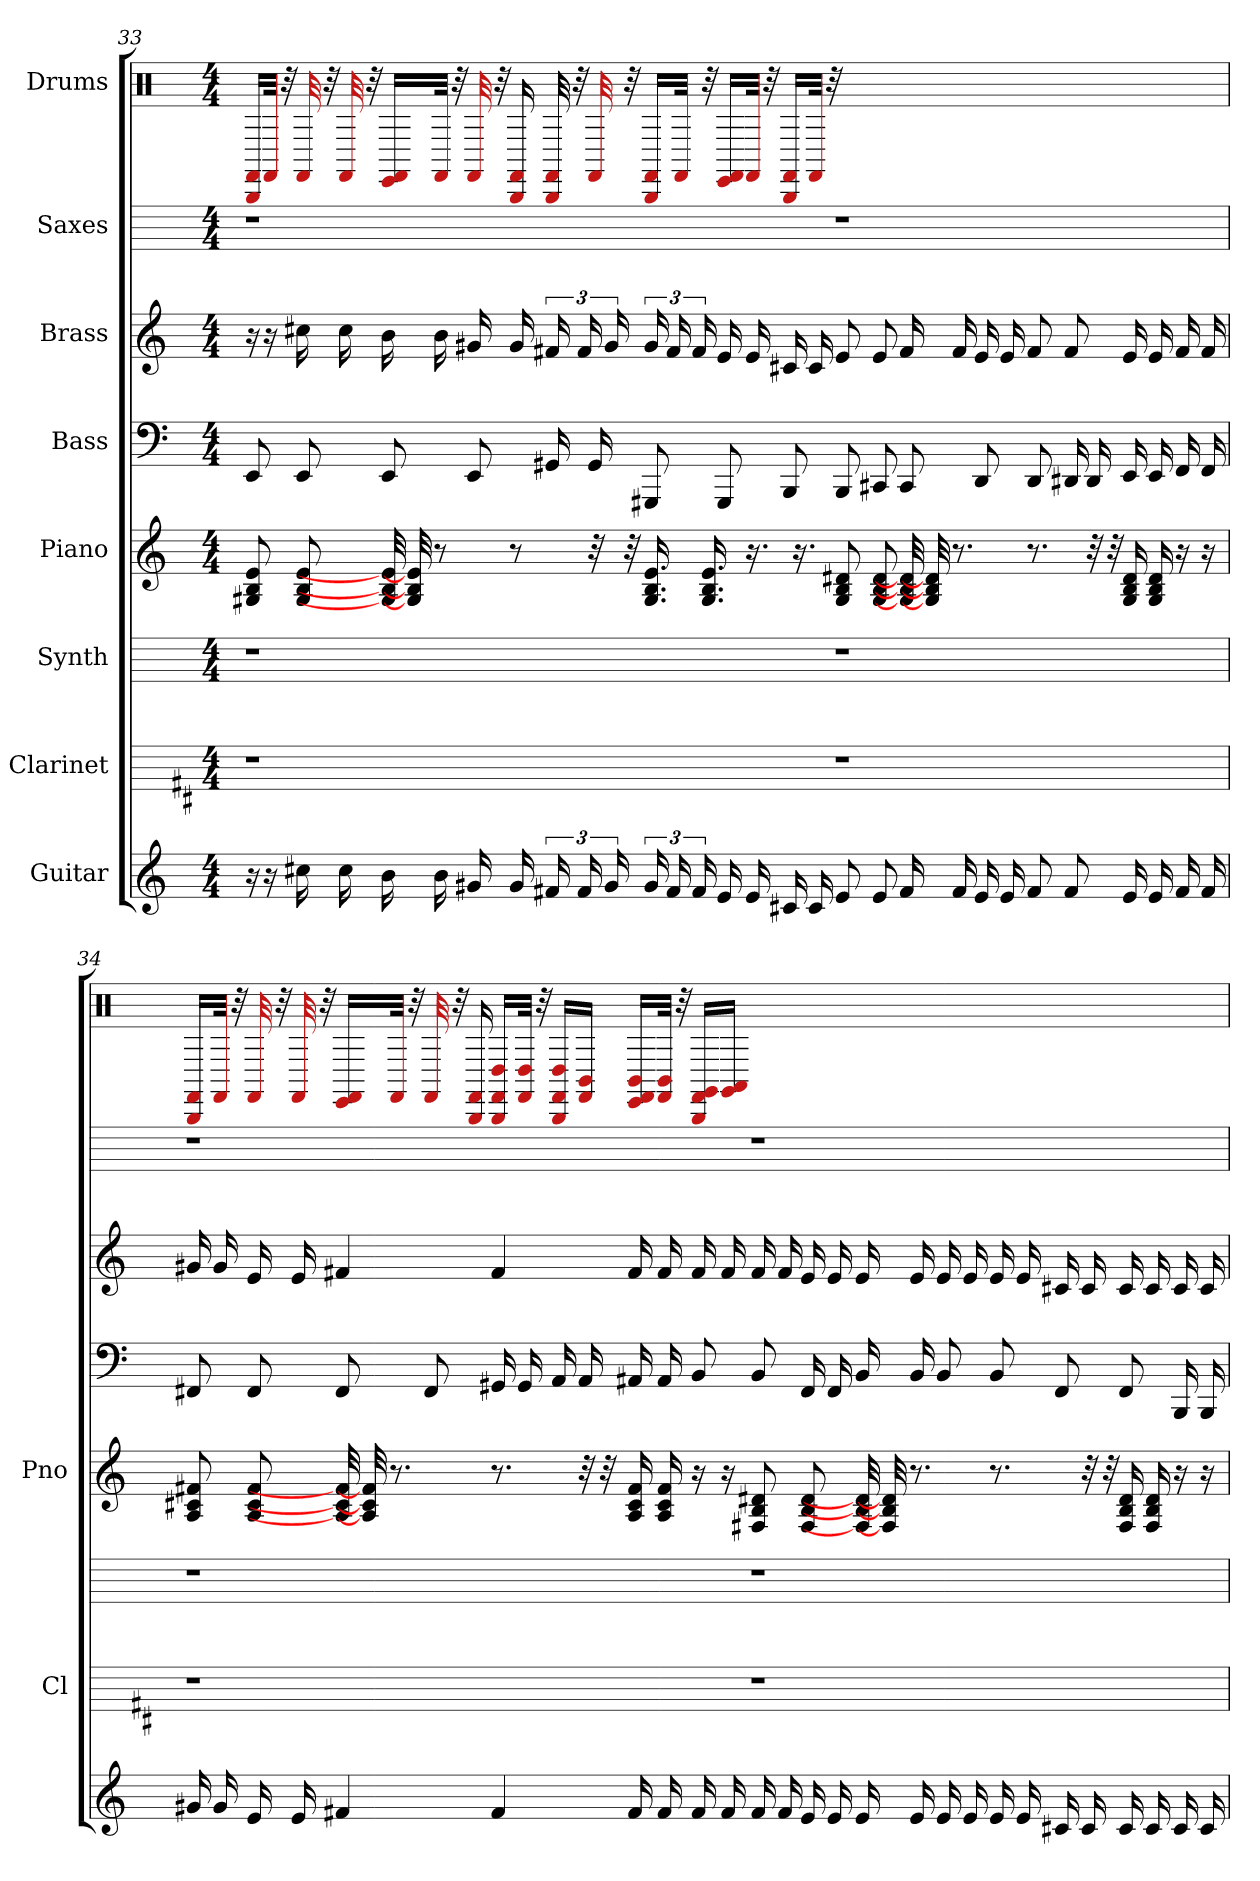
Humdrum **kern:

**kern	**kern	**kern	**kern	**kern	**kern	**kern	**kern
*part8	*part7	*part6	*part5	*part4	*part3	*part2	*part1
*staff8	*staff7	*staff6	*staff5	*staff4	*staff3	*staff2	*staff1
*I"Guitar	*I"Clarinet	*I"Synth	*I"Piano	*I"Bass	*I"Brass	*I"Saxes	*I"Drums
*	*I'Cl	*	*I'Pno	*	*	*	*
*	*	*	*	*	*	*	*clefX
*	*ITrd1c2	*	*	*	*	*ITrd8c14	*
*k[]	*k[]	*k[]	*k[]	*k[]	*k[]	*k[]	*k[]
*M4/4	*M4/4	*M4/4	*M4/4	*M4/4	*M4/4	*M4/4	*M4/4
=33	=33	=33	=33	=33	=33	=33	=33
16r	1r	1r	8e 8B 8G#	8EE	16r	1r	16BBB/ 16FF#/LL
16r	.	.	.	.	16r	.	32FF#/JJk
.	.	.	.	.	.	.	32r
16cc#	.	.	8e 8B 8G#	8EE	16cc#	.	32FF#
.	.	.	.	.	.	.	32r
16cc#	.	.	.	.	16cc#	.	32FF#
.	.	.	.	.	.	.	32r
16b	.	.	32e] 32B] 32G#]	8EE	16b	.	16EE/ 16FF#/LL
.	.	.	32e] 32B] 32G#]	.	.	.	.
16b	.	.	8r	.	16b	.	32FF#/JJk
.	.	.	.	.	.	.	32r
16g#	.	.	.	8EE	16g#	.	32FF#
.	.	.	.	.	.	.	32r
16g#	.	.	8r	.	16g#	.	16BBB 16FF#
24f#	.	.	.	16GG#	24f#	.	32BBB 32FF#
.	.	.	.	.	.	.	32r
24f#	.	.	.	.	24f#	.	.
.	.	.	32r	16GG#	.	.	32FF#
24g#	.	.	.	.	24g#	.	.
.	.	.	32r	.	.	.	32r
24g#	.	.	16.e 16.B 16.G#	8GGG#	24g#	.	16BBB/ 16FF#/LL
24f#	.	.	.	.	24f#	.	.
.	.	.	.	.	.	.	32FF#/JJk
24f#	.	.	.	.	24f#	.	.
.	.	.	16.e 16.B 16.G#	.	.	.	32r
16e	.	.	.	8GGG#	16e	.	16EE/ 16FF#/LL
16e	.	.	16.r	.	16e	.	32FF#/JJk
.	.	.	.	.	.	.	32r
16c#	.	.	.	8BBB	16c#	.	16BBB/ 16FF#/LL
.	.	.	16.r	.	.	.	.
16c#	.	.	.	.	16c#	.	32FF#/JJk
.	.	.	.	.	.	.	32r
8e	1r	1r	8d# 8B 8G#	8BBB	8e	1r	1ryy
8e	.	.	8d# 8B 8G#	8CC#	8e	.	.
16f#	.	.	32d#] 32B] 32G#]	8CC#	16f#	.	.
.	.	.	32d#] 32B] 32G#]	.	.	.	.
16f#	.	.	8.r	.	16f#	.	.
16e	.	.	.	8DD	16e	.	.
16e	.	.	.	.	16e	.	.
8f#	.	.	8.r	8DD	8f#	.	.
8f#	.	.	.	16DD#	8f#	.	.
.	.	.	32r	16DD#	.	.	.
.	.	.	32r	.	.	.	.
16e	.	.	16d# 16B 16G#	16EE	16e	.	.
16e	.	.	16d# 16B 16G#	16EE	16e	.	.
16f#	.	.	16r	16FF	16f#	.	.
16f#	.	.	16r	16FF	16f#	.	.
=34	=34	=34	=34	=34	=34	=34	=34
16g#	1r	1r	8f# 8c# 8A	8FF#	16g#	1r	16BBB/ 16FF#/LL
16g#	.	.	.	.	16g#	.	32FF#/JJk
.	.	.	.	.	.	.	32r
16e	.	.	8f# 8c# 8A	8FF#	16e	.	32FF#
.	.	.	.	.	.	.	32r
16e	.	.	.	.	16e	.	32FF#
.	.	.	.	.	.	.	32r
4f#	.	.	32f#] 32c#] 32A]	8FF#	4f#	.	16EE/ 16FF#/LL
.	.	.	32f#] 32c#] 32A]	.	.	.	.
.	.	.	8.r	.	.	.	32FF#/JJk
.	.	.	.	.	.	.	32r
.	.	.	.	8FF#	.	.	32FF#
.	.	.	.	.	.	.	32r
.	.	.	.	.	.	.	16BBB 16FF#
4f#	.	.	8.r	16GG#	4f#	.	16BBB/ 16FF#/ 16D/LL
.	.	.	.	16GG#	.	.	32FF#/ 32D/JJk
.	.	.	.	.	.	.	32r
.	.	.	.	16AA	.	.	16BBB/ 16FF#/ 16D/LL
.	.	.	32r	16AA	.	.	16FF#/ 16BB/JJ
.	.	.	32r	.	.	.	.
16f#	.	.	16f# 16c# 16A	16AA#	16f#	.	16EE/ 16FF#/ 16BB/LL
16f#	.	.	16f# 16c# 16A	16AA#	16f#	.	32FF#/ 32BB/JJk
.	.	.	.	.	.	.	32r
16f#	.	.	16r	8BB	16f#	.	16BBB/ 16FF#/ 16GG/LL
16f#	.	.	16r	.	16f#	.	16GG/ 16AA#/JJ
16f#	1r	1r	8d# 8B 8F#	8BB	16f#	1r	1ryy
16f#	.	.	.	.	16f#	.	.
16e	.	.	8d# 8B 8F#	16FF#	16e	.	.
16e	.	.	.	16FF#	16e	.	.
16e	.	.	32d#] 32B] 32F#]	16BB	16e	.	.
.	.	.	32d#] 32B] 32F#]	.	.	.	.
16e	.	.	8.r	16BB	16e	.	.
16e	.	.	.	8BB	16e	.	.
16e	.	.	.	.	16e	.	.
16e	.	.	8.r	8BB	16e	.	.
16e	.	.	.	.	16e	.	.
16c#	.	.	.	8FF#	16c#	.	.
16c#	.	.	32r	.	16c#	.	.
.	.	.	32r	.	.	.	.
16c#	.	.	16d# 16B 16F#	8FF#	16c#	.	.
16c#	.	.	16d# 16B 16F#	.	16c#	.	.
16c#	.	.	16r	16BBB	16c#	.	.
16c#	.	.	16r	16BBB	16c#	.	.
=	=	=	=	=	=	=	=
*-	*-	*-	*-	*-	*-	*-	*-
